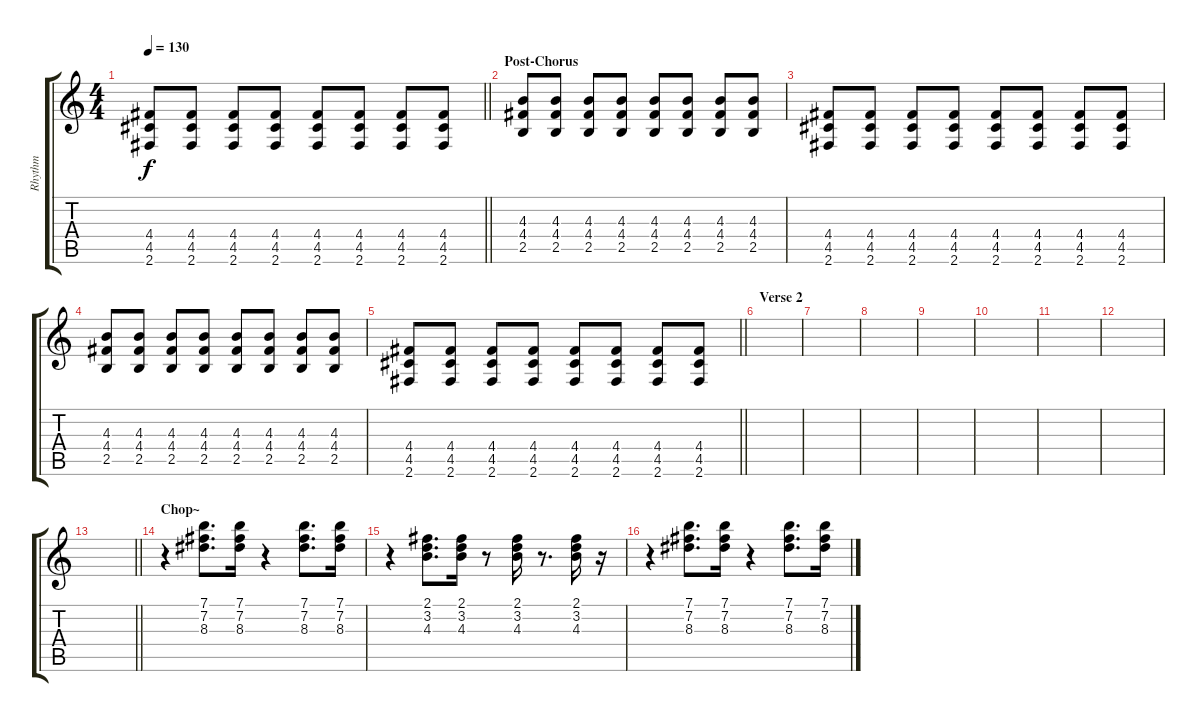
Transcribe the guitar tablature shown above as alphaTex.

\track ("Rhythm" "Rhythm") {instrument distortionguitar}
\staff {score tabs}
\tuning (E4 B3 G3 D3 A2 E2) {hide}
\ts (4 4)
\tempo 130
\clef g2
\barLineRight lightlight
\ks c
(4.4 4.5 2.6).8{dy f} (4.4 4.5 2.6).8 (4.4 4.5 2.6).8 (4.4 4.5 2.6).8 (4.4 4.5 2.6).8 (4.4 4.5 2.6).8 (4.4 4.5 2.6).8 (4.4 4.5 2.6).8 |
\section ("" "Post-Chorus")
(4.3 4.4 2.5).8 (4.3 4.4 2.5).8 (4.3 4.4 2.5).8 (4.3 4.4 2.5).8 (4.3 4.4 2.5).8 (4.3 4.4 2.5).8 (4.3 4.4 2.5).8 (4.3 4.4 2.5).8 |
(4.4 4.5 2.6).8 (4.4 4.5 2.6).8 (4.4 4.5 2.6).8 (4.4 4.5 2.6).8 (4.4 4.5 2.6).8 (4.4 4.5 2.6).8 (4.4 4.5 2.6).8 (4.4 4.5 2.6).8 |
(4.3 4.4 2.5).8 (4.3 4.4 2.5).8 (4.3 4.4 2.5).8 (4.3 4.4 2.5).8 (4.3 4.4 2.5).8 (4.3 4.4 2.5).8 (4.3 4.4 2.5).8 (4.3 4.4 2.5).8 |
\barLineRight lightlight
(4.4 4.5 2.6).8 (4.4 4.5 2.6).8 (4.4 4.5 2.6).8 (4.4 4.5 2.6).8 (4.4 4.5 2.6).8 (4.4 4.5 2.6).8 (4.4 4.5 2.6).8 (4.4 4.5 2.6).8 |
\section ("" "Verse 2")
|
|
|
|
|
|
|
\barLineRight lightlight
|
\section ("" "Chop~")
r.4 (7.1 7.2 8.3).8{d} (7.1 7.2 8.3).16 r.4 (7.1 7.2 8.3).8{d} (7.1 7.2 8.3).16 |
r.4 (2.1 3.2 4.3).8{d} (2.1 3.2 4.3).16 r.8 (2.1 3.2 4.3).16 r.8{d} (2.1 3.2 4.3).16 r.16 |
r.4 (7.1 7.2 8.3).8{d} (7.1 7.2 8.3).16 r.4 (7.1 7.2 8.3).8{d} (7.1 7.2 8.3).16
